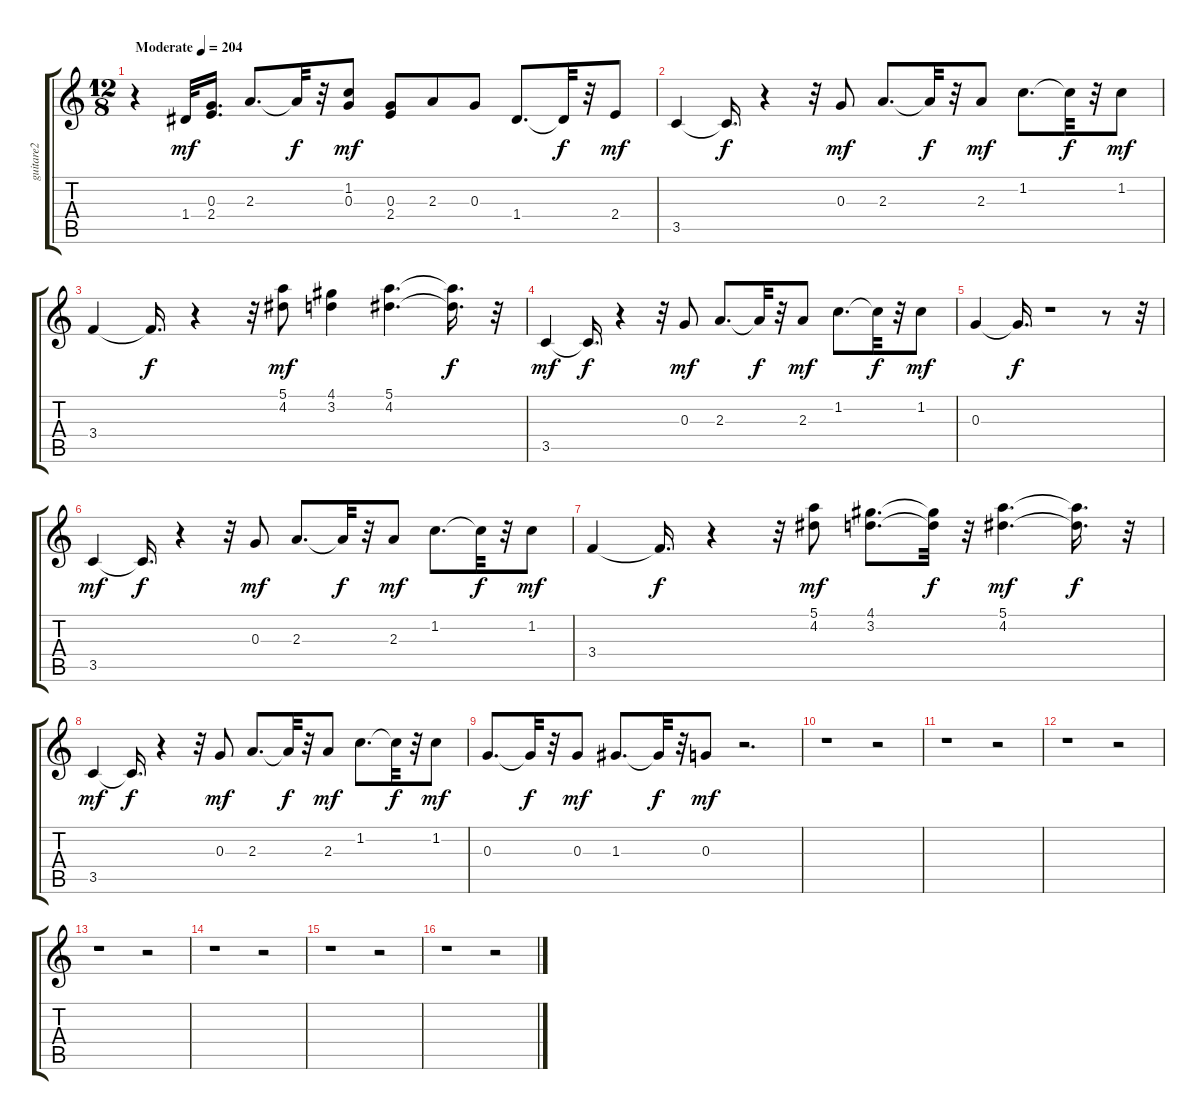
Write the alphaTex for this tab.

\track ("guitare2" "guitare2") {instrument acousticguitarnylon}
\staff {score tabs}
\tuning (E4 B3 G3 D3 A2 E2) {hide}
\ts (12 8)
\tempo (204 "Moderate")
\clef g2
\ks c
r.4{dy mf instrument acousticguitarnylon} 1.4.32 (0.3 2.4).16{d} 2.3.8{d} 2.3{t}.32{dy f} r.32 (1.2 0.3).8{dy mf} (0.3 2.4).8 2.3.8 0.3.8 1.4.8{d} 1.4{t}.32{dy f} r.32 2.4.8{dy mf} |
3.5.4 3.5{t}.16{d dy f} r.4 r.32 0.3.8{dy mf} 2.3.8{d} 2.3{t}.32{dy f} r.32 2.3.8{dy mf} 1.2.8{d} 1.2{t}.32{dy f} r.32 1.2.8{dy mf} |
3.4.4 3.4{t}.16{d dy f} r.4 r.32 (5.1 4.2).8{dy mf} (4.1 3.2).4 (5.1 4.2).4{d} (5.1{t} 4.2{t}).16{d dy f} r.32 |
3.5.4{dy mf} 3.5{t}.16{d dy f} r.4 r.32 0.3.8{dy mf} 2.3.8{d} 2.3{t}.32{dy f} r.32 2.3.8{dy mf} 1.2.8{d} 1.2{t}.32{dy f} r.32 1.2.8{dy mf} |
0.3.4 0.3{t}.16{d dy f} r.1 r.8 r.32 |
3.5.4{dy mf} 3.5{t}.16{d dy f} r.4 r.32 0.3.8{dy mf} 2.3.8{d} 2.3{t}.32{dy f} r.32 2.3.8{dy mf} 1.2.8{d} 1.2{t}.32{dy f} r.32 1.2.8{dy mf} |
3.4.4 3.4{t}.16{d dy f} r.4 r.32 (5.1 4.2).8{dy mf} (4.1 3.2).8{d} (4.1{t} 3.2{t}).32{dy f} r.32 (5.1 4.2).4{d dy mf} (5.1{t} 4.2{t}).16{d dy f} r.32 |
3.5.4{dy mf} 3.5{t}.16{d dy f} r.4 r.32 0.3.8{dy mf} 2.3.8{d} 2.3{t}.32{dy f} r.32 2.3.8{dy mf} 1.2.8{d} 1.2{t}.32{dy f} r.32 1.2.8{dy mf} |
0.3.8{d} 0.3{t}.32{dy f} r.32 0.3.8{dy mf} 1.3.8{d} 1.3{t}.32{dy f} r.32 0.3.8{dy mf} r.2{d} |
r.1 r.2 |
r.1 r.2 |
r.1 r.2 |
r.1 r.2 |
r.1 r.2 |
r.1 r.2 |
r.1 r.2
